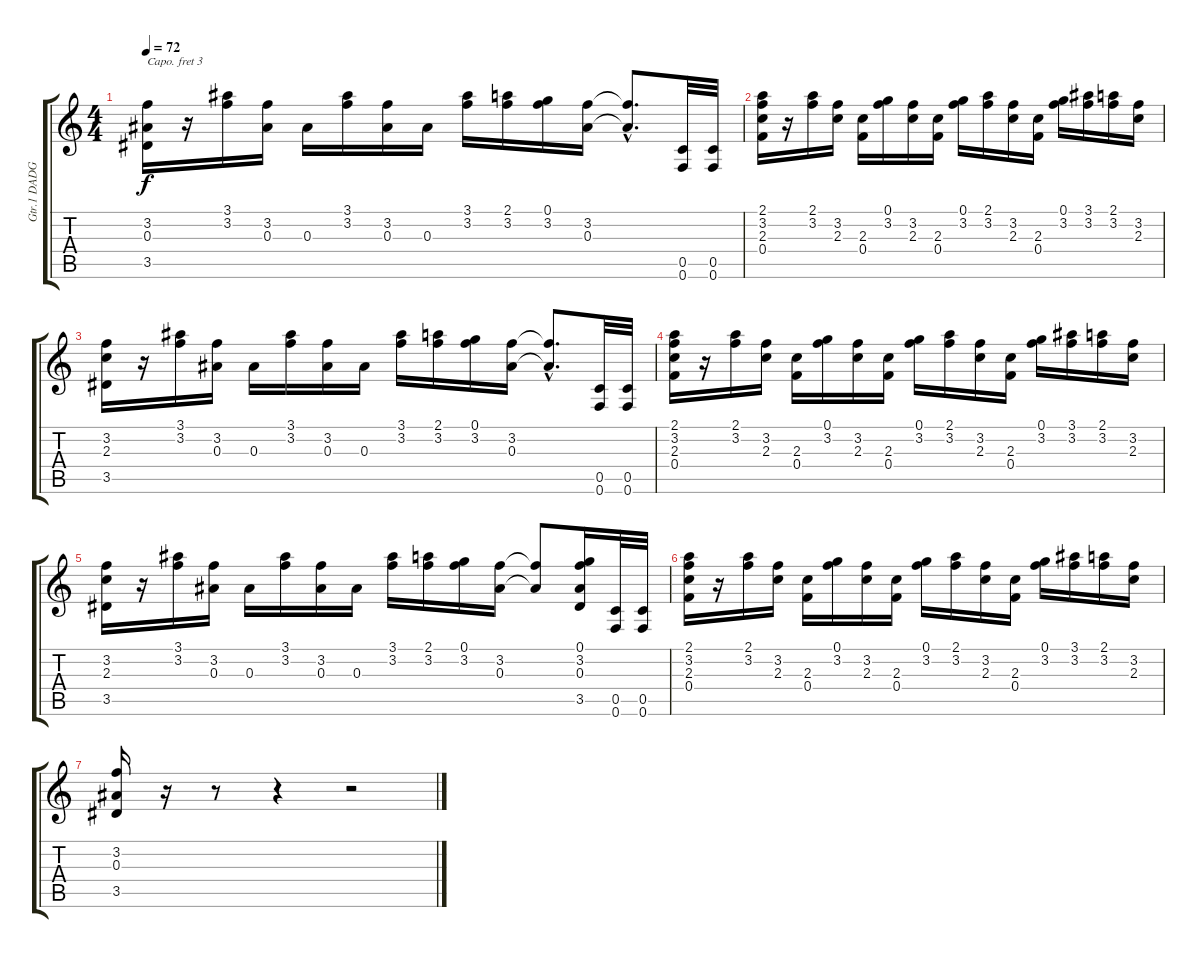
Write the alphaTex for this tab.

\track ("Gtr.1 DADGBE Capo 3fret" "Gtr.1 DADG") {instrument distortionguitar}
\staff {score tabs}
\capo 3
\tuning (E4 B3 G3 D3 A2 D2) {hide}
\ts (4 4)
\tempo 72
\clef g2
\ks c
(3.2 0.3 3.5).16{dy f} r.16 (3.1 3.2).16 (3.2 0.3).16 0.3.16 (3.1 3.2).16 (3.2 0.3).16 0.3.16 (3.1 3.2).16 (2.1 3.2).16 (0.1 3.2).16 (3.2 0.3).16 (3.2{hac t} 0.3{hac t}).8{d} (0.5 0.6).32 (0.5 0.6).32 |
(2.1 3.2 2.3 0.4).16 r.16 (2.1 3.2).16 (3.2 2.3).16 (2.3 0.4).16 (0.1 3.2).16 (3.2 2.3).16 (2.3 0.4).16 (0.1 3.2).16 (2.1 3.2).16 (3.2 2.3).16 (2.3 0.4).16 (0.1 3.2).16 (3.1 3.2).16 (2.1 3.2).16 (3.2 2.3).16 |
(3.2 2.3 3.5).16 r.16 (3.1 3.2).16 (3.2 0.3).16 0.3.16 (3.1 3.2).16 (3.2 0.3).16 0.3.16 (3.1 3.2).16 (2.1 3.2).16 (0.1 3.2).16 (3.2 0.3).16 (3.2{hac t} 0.3{hac t}).8{d} (0.5 0.6).32 (0.5 0.6).32 |
(2.1 3.2 2.3 0.4).16 r.16 (2.1 3.2).16 (3.2 2.3).16 (2.3 0.4).16 (0.1 3.2).16 (3.2 2.3).16 (2.3 0.4).16 (0.1 3.2).16 (2.1 3.2).16 (3.2 2.3).16 (2.3 0.4).16 (0.1 3.2).16 (3.1 3.2).16 (2.1 3.2).16 (3.2 2.3).16 |
(3.2 2.3 3.5).16 r.16 (3.1 3.2).16 (3.2 0.3).16 0.3.16 (3.1 3.2).16 (3.2 0.3).16 0.3.16 (3.1 3.2).16 (2.1 3.2).16 (0.1 3.2).16 (3.2 0.3).16 (3.2{t} 0.3{t}).8 (0.1 3.2 0.3 3.5).16 (0.5 0.6).32 (0.5 0.6).32 |
(2.1 3.2 2.3 0.4).16 r.16 (2.1 3.2).16 (3.2 2.3).16 (2.3 0.4).16 (0.1 3.2).16 (3.2 2.3).16 (2.3 0.4).16 (0.1 3.2).16 (2.1 3.2).16 (3.2 2.3).16 (2.3 0.4).16 (0.1 3.2).16 (3.1 3.2).16 (2.1 3.2).16 (3.2 2.3).16 |
(3.2 0.3 3.5).16 r.16 r.8 r.4 r.2
